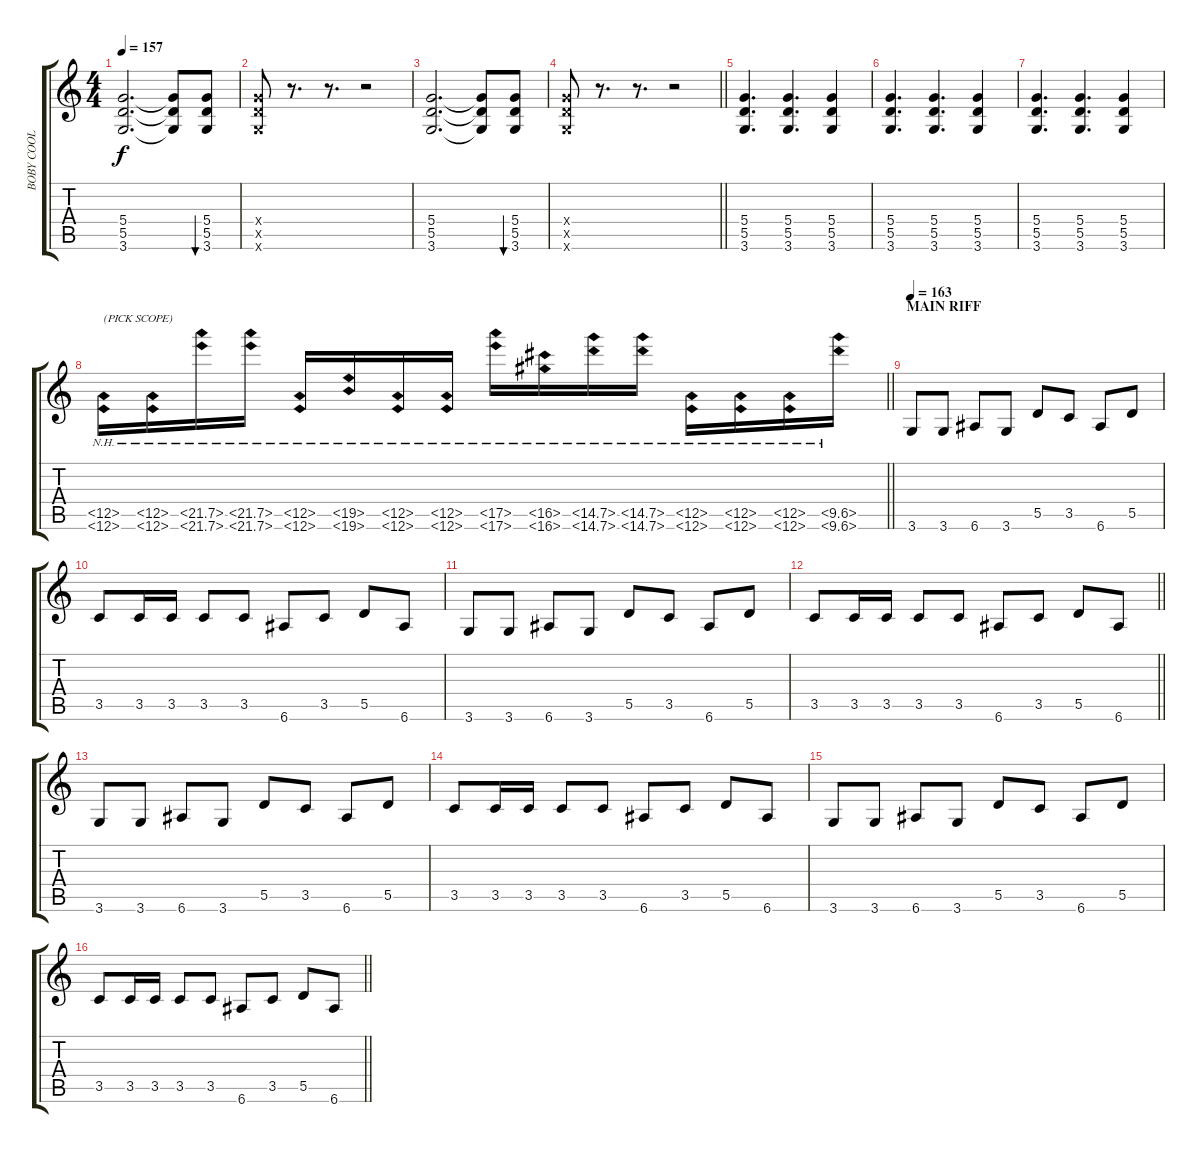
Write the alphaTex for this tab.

\track ("BOBY COOL (1st-overdrive)" "BOBY COOL ") {instrument overdrivenguitar}
\staff {score tabs}
\tuning (E4 B3 G3 D3 A2 E2) {hide}
\ts (4 4)
\tempo 157
\clef g2
\ks c
(5.4 5.5 3.6).2{d dy f} (5.4{t} 5.5{t} 3.6{t}).8 (5.4 5.5 3.6).8{bu 120} |
(5.4{x} 5.5{x} 3.6{x}).8 r.8{d} r.8{d} r.2 |
(5.4 5.5 3.6).2{d} (5.4{t} 5.5{t} 3.6{t}).8 (5.4 5.5 3.6).8{bu 120} |
\barLineRight lightlight
(5.4{x} 5.5{x} 3.6{x}).8 r.8{d} r.8{d} r.2 |
(5.4 5.5 3.6).4{d} (5.4 5.5 3.6).4{d} (5.4 5.5 3.6).4 |
(5.4 5.5 3.6).4{d} (5.4 5.5 3.6).4{d} (5.4 5.5 3.6).4 |
(5.4 5.5 3.6).4{d} (5.4 5.5 3.6).4{d} (5.4 5.5 3.6).4 |
\barLineRight lightlight
(23.5{nh} 23.6{nh}).16{txt "(PICK SCOPE)"} (23.5{nh} 23.6{nh}).16 (22.5{nh} 22.6{nh}).16 (21.5{nh} 21.6{nh}).16 (20.5{nh} 20.6{nh}).16 (19.5{nh} 19.6{nh}).16 (18.5{nh} 18.6{nh}).16 (18.5{nh} 18.6{nh}).16 (17.5{nh} 17.6{nh}).16 (16.5{nh} 16.6{nh}).16 (15.5{nh} 15.6{nh}).16 (14.5{nh} 14.6{nh}).16 (13.5{nh} 13.6{nh}).16 (12.5{nh} 12.6{nh}).16 (11.5{nh} 11.6{nh}).16 (10.5{nh} 10.6{nh}).16 |
\section ("" "MAIN RIFF")
\tempo 163
3.6.8 3.6.8 6.6.8 3.6.8 5.5.8 3.5.8 6.6.8 5.5.8 |
3.5.8 3.5.16 3.5.16 3.5.8 3.5.8 6.6.8 3.5.8 5.5.8 6.6.8 |
3.6.8 3.6.8 6.6.8 3.6.8 5.5.8 3.5.8 6.6.8 5.5.8 |
\barLineRight lightlight
3.5.8 3.5.16 3.5.16 3.5.8 3.5.8 6.6.8 3.5.8 5.5.8 6.6.8 |
3.6.8 3.6.8 6.6.8 3.6.8 5.5.8 3.5.8 6.6.8 5.5.8 |
3.5.8 3.5.16 3.5.16 3.5.8 3.5.8 6.6.8 3.5.8 5.5.8 6.6.8 |
3.6.8 3.6.8 6.6.8 3.6.8 5.5.8 3.5.8 6.6.8 5.5.8 |
\barLineRight lightlight
3.5.8 3.5.16 3.5.16 3.5.8 3.5.8 6.6.8 3.5.8 5.5.8 6.6.8
